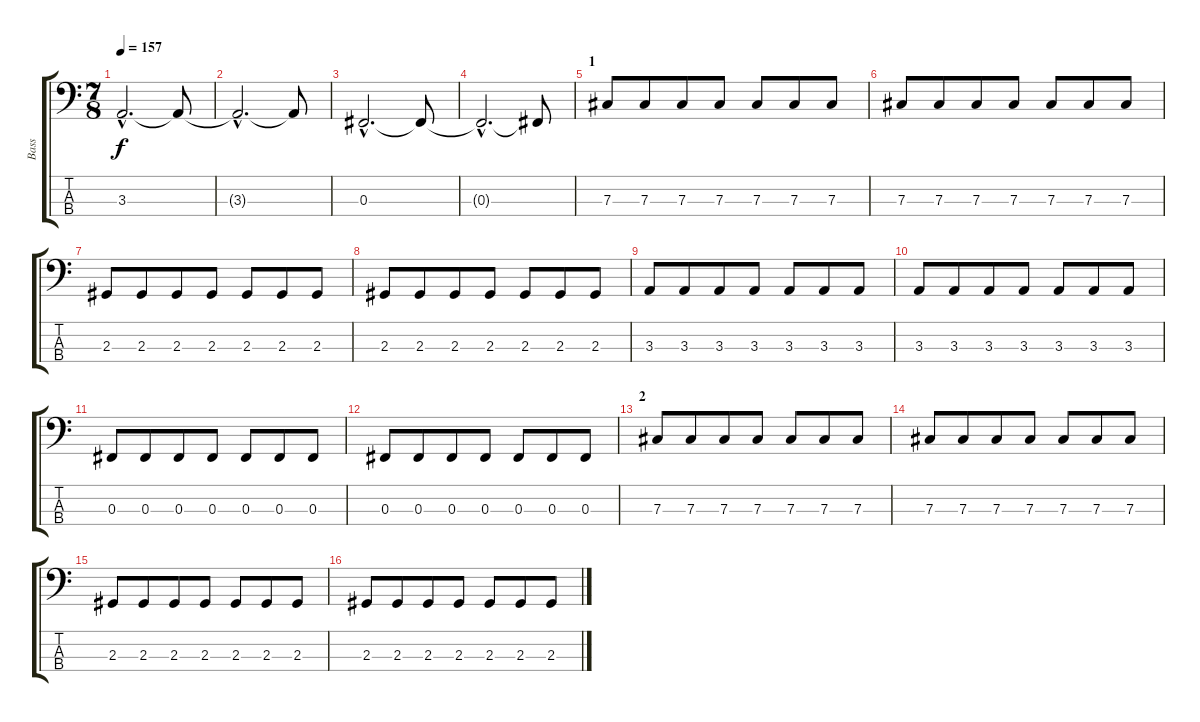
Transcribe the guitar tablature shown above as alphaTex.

\track ("Bass" "Bass") {instrument electricbassfinger}
\staff {score tabs}
\tuning (E2 B1 Gb1 B0) {hide}
\ts (7 8)
\tempo 157
\clef f4
\ks c
3.3{hac}.2{d dy f} 3.3{t}.8 |
3.3{hac t}.2{d} 3.3{t}.8 |
0.3{hac}.2{d} 0.3{t}.8 |
0.3{hac t}.2{d} 0.3{t}.8 |
\section ("" "1")
7.3.8 7.3.8 7.3.8 7.3.8 7.3.8 7.3.8 7.3.8 |
7.3.8 7.3.8 7.3.8 7.3.8 7.3.8 7.3.8 7.3.8 |
2.3.8 2.3.8 2.3.8 2.3.8 2.3.8 2.3.8 2.3.8 |
2.3.8 2.3.8 2.3.8 2.3.8 2.3.8 2.3.8 2.3.8 |
3.3.8 3.3.8 3.3.8 3.3.8 3.3.8 3.3.8 3.3.8 |
3.3.8 3.3.8 3.3.8 3.3.8 3.3.8 3.3.8 3.3.8 |
0.3.8 0.3.8 0.3.8 0.3.8 0.3.8 0.3.8 0.3.8 |
0.3.8 0.3.8 0.3.8 0.3.8 0.3.8 0.3.8 0.3.8 |
\section ("" "2")
7.3.8 7.3.8 7.3.8 7.3.8 7.3.8 7.3.8 7.3.8 |
7.3.8 7.3.8 7.3.8 7.3.8 7.3.8 7.3.8 7.3.8 |
2.3.8 2.3.8 2.3.8 2.3.8 2.3.8 2.3.8 2.3.8 |
2.3.8 2.3.8 2.3.8 2.3.8 2.3.8 2.3.8 2.3.8
